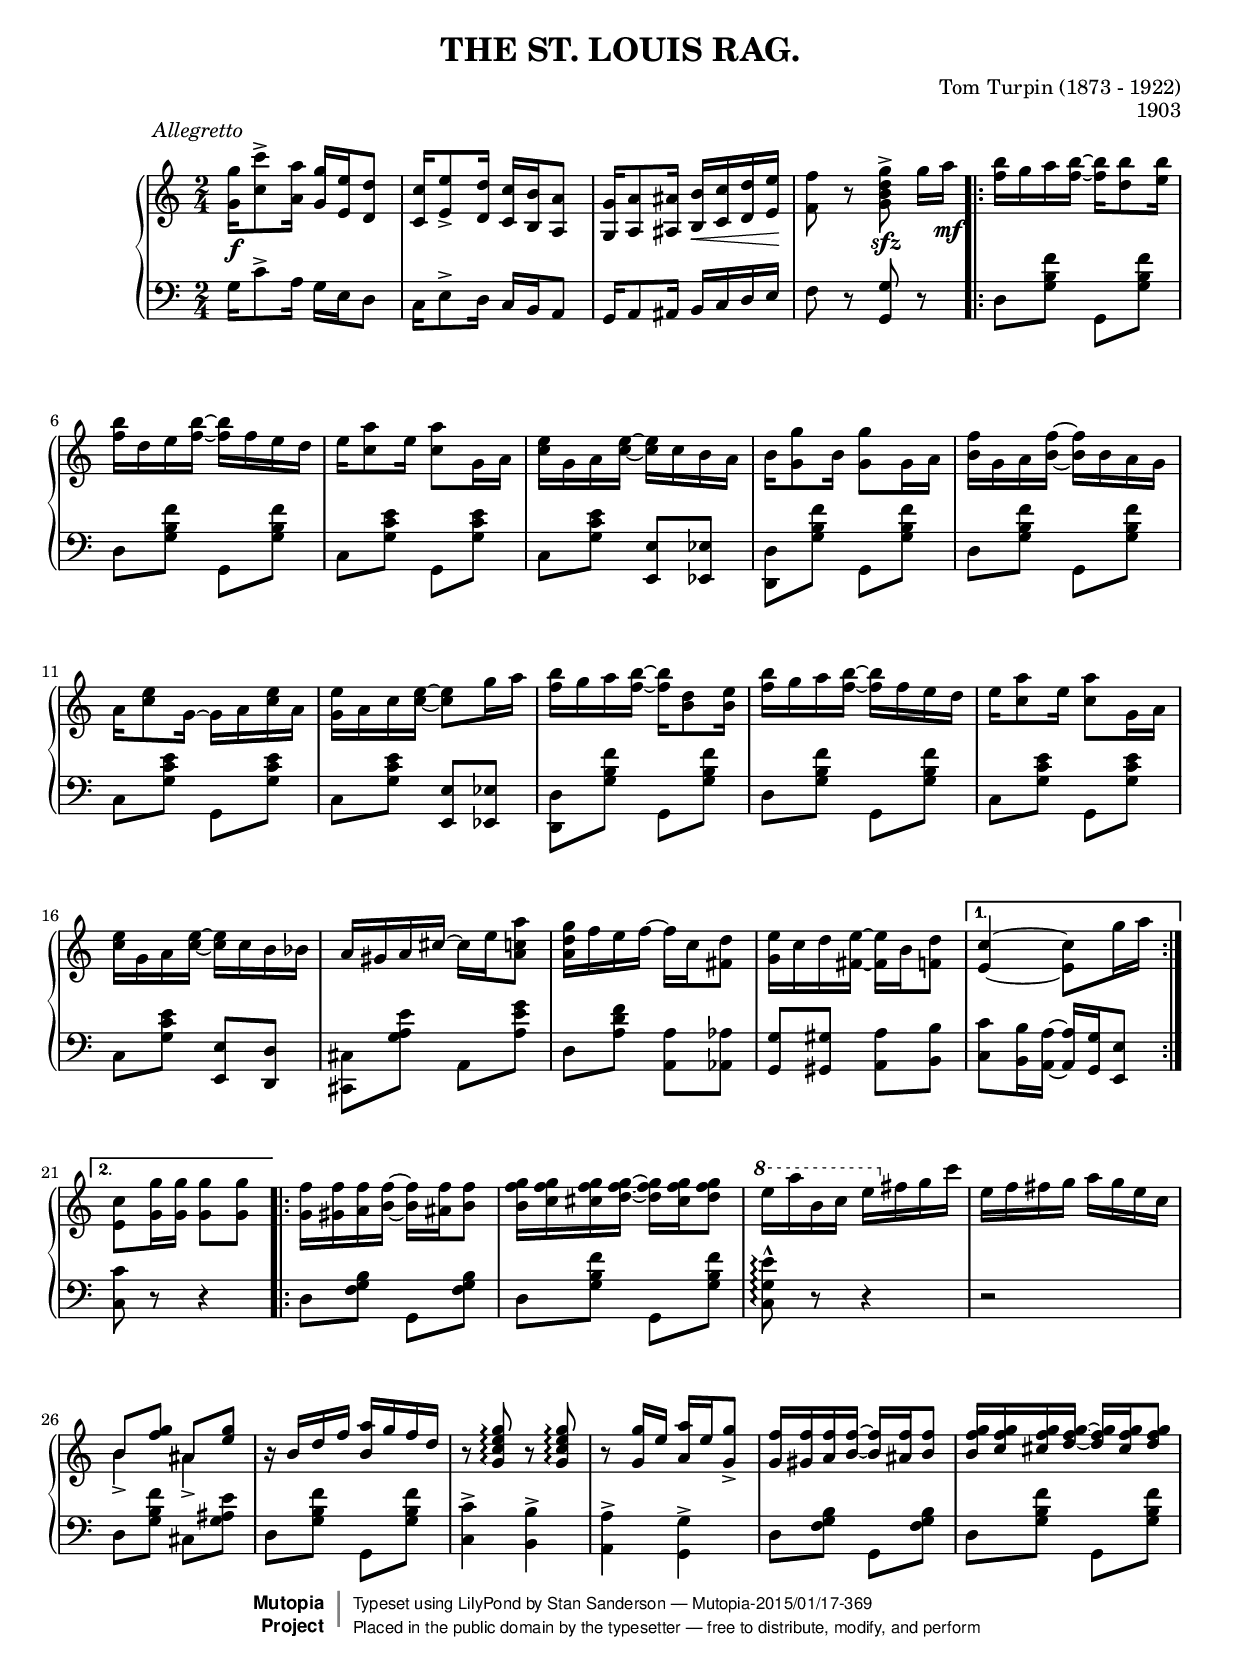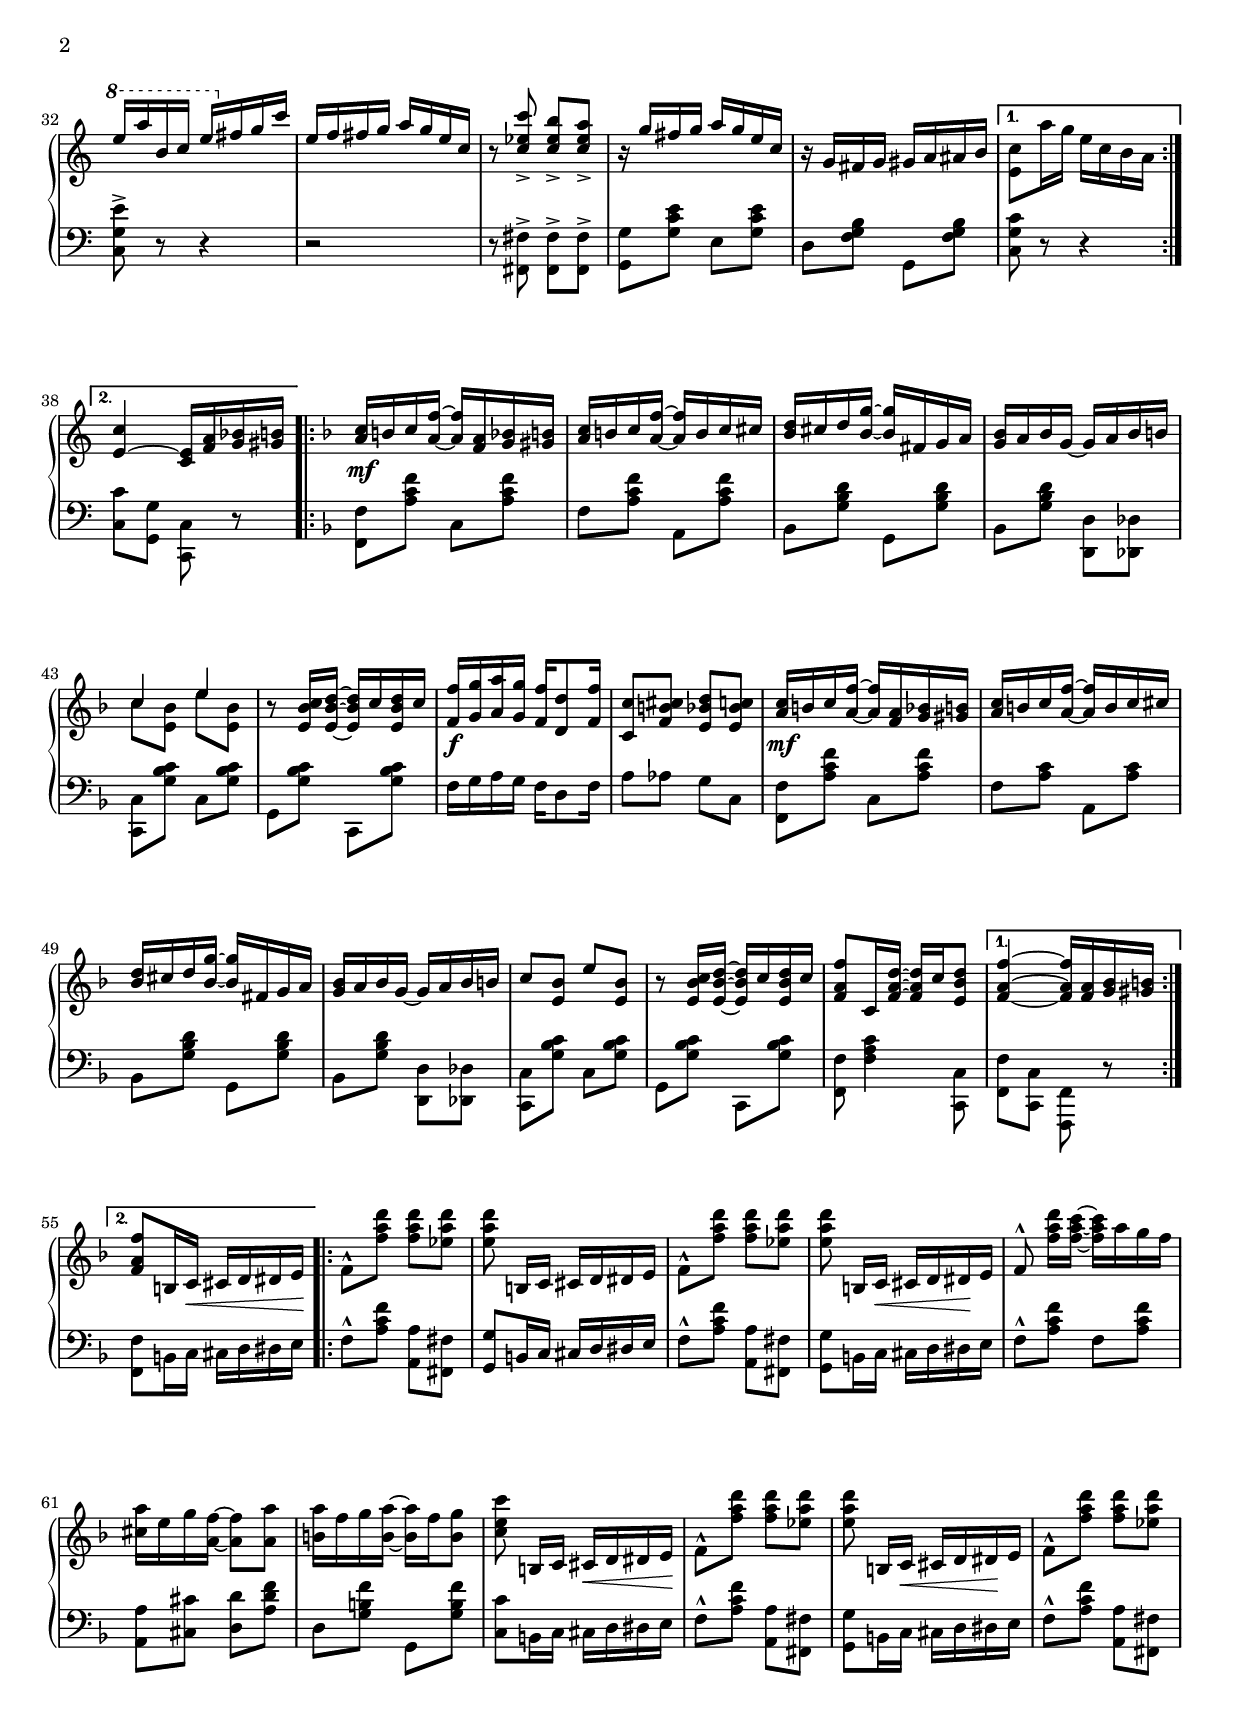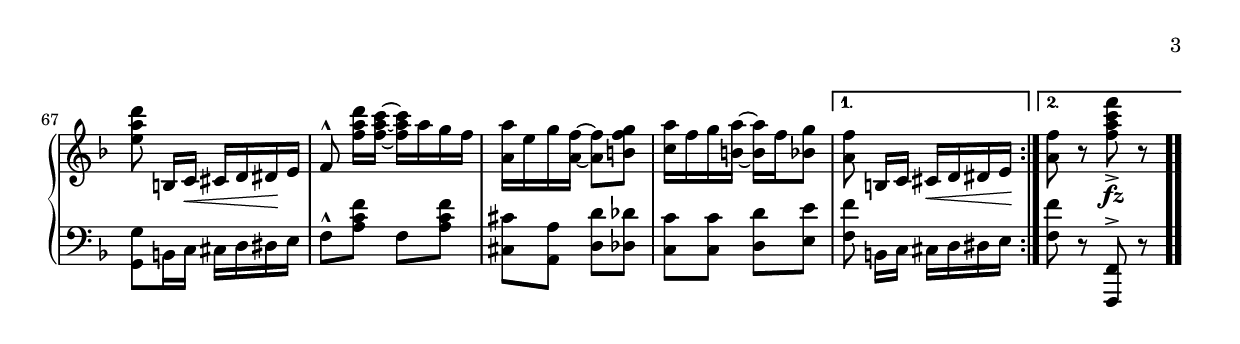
\version "2.18.2"
%#(set-default-paper-size "letter")

#(set-global-staff-size 18)

\header {
	title = "THE ST. LOUIS RAG."
	composer = "Tom Turpin (1873 - 1922)"
	opus = "1903"
	date = "1903"
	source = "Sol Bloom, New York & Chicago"
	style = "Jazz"
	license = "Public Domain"
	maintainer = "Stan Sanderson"
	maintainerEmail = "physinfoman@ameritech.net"
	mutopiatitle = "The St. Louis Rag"
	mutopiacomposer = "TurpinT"
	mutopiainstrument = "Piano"
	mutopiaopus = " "

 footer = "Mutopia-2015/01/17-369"
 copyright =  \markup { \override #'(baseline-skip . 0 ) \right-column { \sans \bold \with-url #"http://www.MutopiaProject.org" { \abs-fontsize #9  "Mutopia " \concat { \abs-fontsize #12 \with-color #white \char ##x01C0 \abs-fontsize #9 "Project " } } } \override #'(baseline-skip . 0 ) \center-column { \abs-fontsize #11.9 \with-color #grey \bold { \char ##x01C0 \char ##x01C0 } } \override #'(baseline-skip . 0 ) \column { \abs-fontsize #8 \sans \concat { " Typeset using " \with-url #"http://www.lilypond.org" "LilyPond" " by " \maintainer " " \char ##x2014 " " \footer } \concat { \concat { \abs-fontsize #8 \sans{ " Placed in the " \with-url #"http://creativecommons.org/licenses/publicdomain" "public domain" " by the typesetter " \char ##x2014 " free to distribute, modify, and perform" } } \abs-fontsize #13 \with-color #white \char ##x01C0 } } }
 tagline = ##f
	}

\paper{ 
        top-margin = 8 \mm
        bottom-margin = 10 \mm
	top-markup-spacing.basic-distance = #6 %-dist. from bottom of top margin to the first markup/title
        markup-system-spacing.basic-distance = #7 %-dist. from header/title to first system
        system-system-spacing.basic-distance = #18
        top-system-spacing.basic-distance = #12
}

Up =  { \stemUp \tieUp }
Down =  { \stemDown \tieDown }
Neutral =  { \stemNeutral \tieNeutral }

Global =  {\time 2/4}

MD =  \relative c'' {
	\key c \major 
   <g' g,>16\f^\markup { \translate #(cons -8 0) \italic \column { "Allegretto" " " } } <c c,>8-> 
   			<a a,>16 <g g,> <e e,> <d d,>8
  <c c,>16 <e e,>8-> <d d,>16 <c c,> <b b,> <a a,>8
  <g g,>16 <a a,>8 <ais ais,>16 <b b,>\< <c c,> <d d,> <e e,>\!
  <f f,>8 r <g d b g>->\sfz g16[ a]\mf

     <f b>16 g a <f b>~<f b> <d b'>8 <e b'>16

  <f b>16 d e <f b>16~<f b>16 f e d
  e <c a'>8 e16 <c a'>8 g16 a
  <c e>16 g a <c e>~<c e> c b a
  b16 <g g'>8 b16 <g g'>8 g16 a
  <b f'>16 g a <b f'>~<b f'> b a g

  a16 <c e>8 g16~ g a <c e> a
  <g e'>16 a c <c e>~ <c e>8 g'16 a
  <f b>16 g a <f b>~<f b> <d b>8 <e b>16
  <f b>16 g a <f b>~<f b> f e d
  e <c a'>8 e16 <c a'>8 g16 a
  
  <c e>16 g a <c e>~<c e> c b bes
  a16 gis a cis~ cis e <a, c a'>8
  <a d g>16 f' e f~ f c <fis, d'>8
  <g e'>16 c d <fis, e'>~ <fis e'> b <f d'>8

   <e c'>4~ <e c'>8 g'16 a
   <e, c'>8 <g g'>16 <g g'> <g g'>8 <g g'>
   
   <g f'>16 <gis f'> <a f'> <b f'>~ <b f'> <ais f'> <b f'>8
   <b f' g>16 <c f g> <cis f g> <d f g>~ <d f g> <cis f g> <d f g>8
   \ottava #1 e'16 a b, c e \ottava #0 fis, g c
   e,16 f fis g a g e c
   
   \Up b8 <f' g> ais, <e' g>
    r16 b d f <b, a'> g' f d
   r8 <g, c e g>\arpeggio r <g c e g>\arpeggio
   r8 <g g'>16 e' <a, a'> e' <g, g'>8->
   
   <g f'>16 <gis f'> <a f'> <b_~ f'~> <b f'> <ais f'> <b f'>8
   <b f' g>16 <c f g> <cis f g> <d_~ f~ g~> <d f g> <cis f g> <d f g>8
   \ottava #1 e'16 a b, c e \ottava #0 fis, g c
   e,16 f fis g a g e c
   
   r8 <c ees c'>-> <b' ees, c>-> <c, ees a>->
   r16 g' fis g a g e c
   \Up r16 g fis g gis a ais b
   
   \Down <e, c'>8 a'16 g e c b a
   \Up <e c'>4~ <e c>16 <f a> <g bes> <gis b>
   
   \key f \major
   
   <a c>16\mf b c <a_~ f'~> <a f'> <f a> <g bes> <gis b>
   <a c>16 b c <a_~ f'~> <a f'> b c cis
   <bes d>16 cis d <bes_~ g'~> <bes g'> fis g a
   <g bes> a bes g_~ g a bes b
   
   \Down c8 <e, bes'> e' <e, bes'>
   \Up r8 <e bes' c>16 <e_~ bes'~ d~> <e bes' d> c' <e, bes' d> c'
   <f, f'>16\f <g g'> <a a'> <g g'> <f f'> <d d'>8 <f f'>16
   <c c'>8 <f b cis> <e bes' d> <e bes' c>

	<a c>16\mf b c <a_~ f'~> <a f'> <f a> <g bes> <gis b>
	<a c>16 b c <a_~ f'~> <a f'> b c cis
	<bes d>16 cis d <bes_~ g'~> <bes g'> fis g a
	<g bes> a bes g_~ g a bes b
   
   c8 <e, bes'> e' <e, bes'>
   r8 <e bes' c>16 <e_~ bes'~ d~> <e bes' d> c' <e, bes' d> c'
   <f, a f'>8 c16 <f a d>~ <f a d> c' <e, bes' d>8
   
   <f_~ a~ f'~>4 <f a f'>16 <f a> <g bes> <gis b>
   <f a f'>8 b,16 c\< cis d dis e\!
   
	\Down f8-^ <f' a d> <f a d> <ees a d>
	<e a d>8 \Up b,16[ c] cis d dis e
	\Down f8-^ <f' a d> <f a d> <ees a d>
	<e a d>8 \Up b,16[ c]\< cis d dis\! e

	f8^^ \Down <f' a d>16 [<f~ a~ c^~>] <f a c> a g f
	<cis a'>16 e g <a,~ f'^~> <a f'>8 <a a'>
	<b a'>16 f' g <b,~ a'^~> <b a'> f' <b, g'>8
	<c e c'>8 \Up b,16[ c] cis\< d dis e\!
	
	\Down f8-^ <f' a d> <f a d> <ees a d>
	<e a d>8 \Up b,16[ c]\< cis d dis\! e
	\Down f8-^ <f' a d> <f a d> <ees a d>
	<e a d>8 \Up b,16[ c]\< cis d dis\! e
	
	f8^^ \Down <f' a d>16 [<f~ a~ c^~>] <f a c> a g f
	<a, a'>16 e' g <a,~ f'^~> <a f'>8 <b f' g>
	<c a'>16 f g <b,~ a'^~> <b a'> f' <bes, g'>8
	
	<a f'>8 \Up b,16 [c] cis\< d dis e\!
	\Down <a f'>8 r <f' a c f>_>\fz r8
	
}

MS =  \relative c' {
	\key c \major 
	
 g16 c8-> a16 g16 e d8
 c16 e8-> d16 c b a8
 g16 a8 ais16 b c d e
 f8 r <g g,> r 

 d8 <g b f'> g, <g' b f'>
 d8 <g b f'> g, <g' b f'>
 c,8 <g' c e> g, <g' c e>
 c,8 <g' c e> <e e,> <ees ees,>
 <d, d'>8 <g' b f'> g, <g' b f'>
 d8 <g b f'> g, <g' b f'>

 c,8 <g' c e> g, <g' c e>
 c,8 <g' c e> <e e,> <ees ees,>
 <d, d'>8 <g' b f'> g, <g' b f'>
 d8 <g b f'> g, <g' b f'>
 c,8 <g' c e> g, <g' c e>
 
 c,8 <g' c e> <e e,> <d d,>
 <cis, cis'>8 <g'' a e'> a, <a' e' g>
 d,8 <a' d f> <a a,> <aes aes,>
 <g g,>8 <gis gis,> <a a,> <b b,>

 <c c,>8 <b b,>16 <a a,>~ <a a,> <g g,> <e e,>8
 <c' c,>8 r r4
 
  d,8 <f g b> g, <f' g b>
  d8 <g b f'> g, <g' b f'>
  <c, g' e'>\arpeggio^^ r8 r4
  r2
  
   d8 <g b f'> cis, <g' ais e'>
   d8 <g b f'> g, <g' b f'>
   <c, c'>4-> <b b'>->
   <a a'>-> \Down <g g'>->
   
    d'8 <f g b> g, <f' g b>
   d8 <g b f'> g, <g' b f'>
   <c, g' e'>-> r8 r4
   r2
   
   r 8 \Down <fis, fis'>->  <fis fis'>-> <fis fis'>->
   <g g'>8 <g' c e> e <g c e>
   d8 <f g b> g, <f' g b>
   
   <c g' c>8 r8 r4
   <c c'>8 <g g'> <c, c'> r
   
    \key f \major
    
    <f f'>8 <a' c f> c, <a' c f>
    f8 <a c f> a, <a' c f>
    bes,8 <g' bes d> g, <g' bes d>
    bes,8 <g' bes d> <d, d'> <des des'>
    
    <c c'>8 <g'' bes c> c, <g' bes c>
    g,8 <g' bes c> c,, <g'' bes c>
    f16 g a g f d8 f16
    a8 aes g c,
    
    <f, f'>8 <a' c f> c, <a' c f>
    f8 <a c > a, <a' c >
    bes,8 <g' bes d> g, <g' bes d>
     bes,8 <g' bes d> <d, d'> <des des'>
     
     <c c'>8 <g'' bes c> c, <g' bes c>
     g,8 <g' bes c> c,, <g'' bes c>
     <f, f'>8 <f' a c>4 <c, c'>8
     
     <f f'>8 <c c'> <f, f'> r8
     <f' f'>8 b16 c cis d dis e
     
     f8-^ <a c f> \Down <a, a'> <fis fis'>
     \Up <g g'>8 b16 c cis d dis e
     \Down f8-^ <a c f> <a, a'> <fis fis'>
     <g g'>8 b16 c cis d dis e
     
     f8-^ <a c f> f8 <a c f> 
     <a, a'>8 <cis cis'> <d d'> <a' d f>
     d,8 <g b f'> g, <g' b f'>
     <c, c'>8 b16 c cis d dis e
     
     \Down f8-^ <a c f> <a, a'> <fis fis'>
     <g g'>8 b16 c cis d dis e
     \Down f8-^ <a c f> <a, a'> <fis fis'>
     <g g'>8 b16 c cis d dis e
     
     f8-^ <a c f> f8 <a c f> 
     <cis, cis'>8 <a a'> <d d'> <des des'>
	<c c'>8 <c c'> <d d'> <e e'>
	
	<f f'>8 b,16 [c] cis d dis e
	<f f'>8 r \Up <f, f,>^> r \bar ".."
   

}

RPT =  \relative c'' {
		s2 s2 s2 s2
		\repeat volta 2 {
			s2 s2 s2 s2 s2
			s2 s2 s2 s2 s2
			s2 s2 s2 s2 s2 }
			\alternative { { s2 } { s2 }
			}
		\repeat volta 2
		 {
			s2 s2 s2 s2 \Down b4_> ais4_>
			s2 s2 s2 s2 s2
			s2 s2 s2 s2 s2 }
			\alternative { { s2 } { s2 }
			}
		\repeat volta 2 {
			s2 s2 s2 s2 \Up c4 e4
			s2 s2 s2 s2 s2
			s2 s2 s2 s2 s2 }
			\alternative { { s2 } { s2 }
			}
		\repeat volta 2 {
			s2 s2 s2 s2 s2
			s2 s2 s2 s2 s2
			s2 s2 s2 s2 s2 }
			\alternative { { s2 } { s2 }
			}
		}

\score { 
 {
  \context PianoStaff <<
%		\applyMusic #unfold-repeats
		\set PianoStaff.midiInstrument = "honky-tonk"
		\context Staff = "up" <<
		  \Global
		  \clef treble
		  \context Voice=VoiceI \MD
		  \context Voice=VoiceII \RPT
		>>
		\context Staff = "down" <<
		  \Global
		  \clef bass
		  \context Voice=VoiceI \MS
		>>
	>>
 }
  \layout { }

  \midi { \tempo 4 = 96 }

}		
